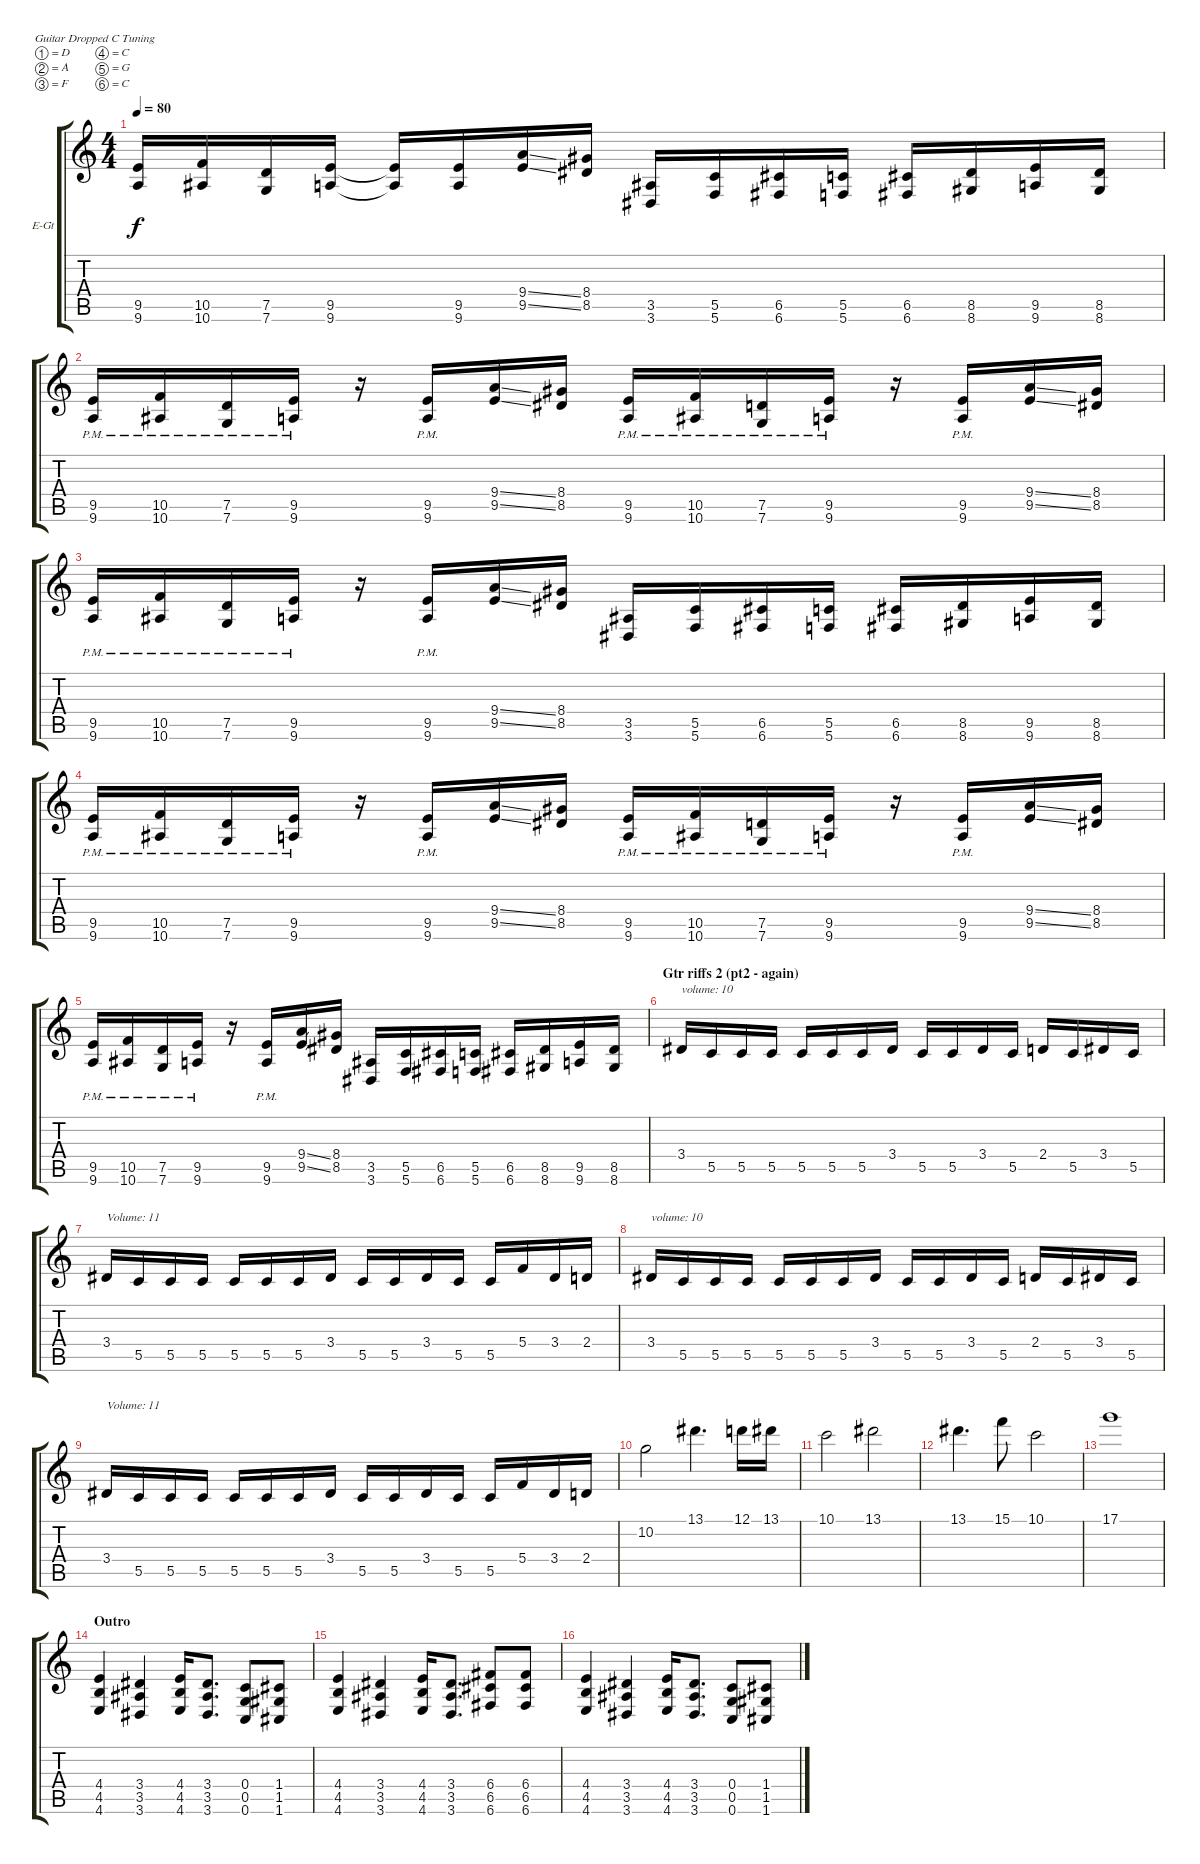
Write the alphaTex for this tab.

\bracketExtendMode groupsimilarinstruments
\firstSystemTrackNameOrientation horizontal
\otherSystemsTrackNameOrientation horizontal
\track ("Guitar" "E-Gt") {instrument distortionguitar}
\staff {score tabs}
\tuning (D4 A3 F3 C3 G2 C2)
\ts (4 4)
\tempo 80
\clef g2
\ks c
(9.5 9.6).16{dy f} (10.5 10.6).16 (7.5 7.6).16 (9.5 9.6).16 (9.5{t} 9.6{t}).16 (9.5 9.6).16 (9.4{ss} 9.5{ss}).16 (8.4 8.5).16 (3.5 3.6).16 (5.5 5.6).16 (6.5 6.6).16 (5.5 5.6).16 (6.5 6.6).16 (8.5 8.6).16 (9.5 9.6).16 (8.5 8.6).16 |
(9.5{pm} 9.6{pm}).16 (10.5{pm} 10.6{pm}).16 (7.5{pm} 7.6{pm}).16 (9.5{pm} 9.6{pm}).16 r.16 (9.5{pm} 9.6{pm}).16 (9.4{ss} 9.5{ss}).16 (8.4 8.5).16 (9.5{pm} 9.6{pm}).16 (10.5{pm} 10.6{pm}).16 (7.5{pm} 7.6{pm}).16 (9.5{pm} 9.6{pm}).16 r.16 (9.5{pm} 9.6{pm}).16 (9.4{ss} 9.5{ss}).16 (8.4 8.5).16 |
(9.5{pm} 9.6{pm}).16 (10.5{pm} 10.6{pm}).16 (7.5{pm} 7.6{pm}).16 (9.5{pm} 9.6{pm}).16 r.16 (9.5{pm} 9.6{pm}).16 (9.4{ss} 9.5{ss}).16 (8.4 8.5).16 (3.5 3.6).16 (5.5 5.6).16 (6.5 6.6).16 (5.5 5.6).16 (6.5 6.6).16 (8.5 8.6).16 (9.5 9.6).16 (8.5 8.6).16 |
(9.5{pm} 9.6{pm}).16 (10.5{pm} 10.6{pm}).16 (7.5{pm} 7.6{pm}).16 (9.5{pm} 9.6{pm}).16 r.16 (9.5{pm} 9.6{pm}).16 (9.4{ss} 9.5{ss}).16 (8.4 8.5).16 (9.5{pm} 9.6{pm}).16 (10.5{pm} 10.6{pm}).16 (7.5{pm} 7.6{pm}).16 (9.5{pm} 9.6{pm}).16 r.16 (9.5{pm} 9.6{pm}).16 (9.4{ss} 9.5{ss}).16 (8.4 8.5).16 |
(9.5{pm} 9.6{pm}).16 (10.5{pm} 10.6{pm}).16 (7.5{pm} 7.6{pm}).16 (9.5{pm} 9.6{pm}).16 r.16 (9.5{pm} 9.6{pm}).16 (9.4{ss} 9.5{ss}).16 (8.4 8.5).16 (3.5 3.6).16 (5.5 5.6).16 (6.5 6.6).16 (5.5 5.6).16 (6.5 6.6).16 (8.5 8.6).16 (9.5 9.6).16 (8.5 8.6).16 |
\section ("" "Gtr riffs 2 (pt2 - again)")
3.4.16{txt "volume: 10"} 5.5.16 5.5.16 5.5.16 5.5.16 5.5.16 5.5.16 3.4.16 5.5.16 5.5.16 3.4.16 5.5.16 2.4.16 5.5.16 3.4.16 5.5.16 |
3.4.16{txt "Volume: 11"} 5.5.16 5.5.16 5.5.16 5.5.16 5.5.16 5.5.16 3.4.16 5.5.16 5.5.16 3.4.16 5.5.16 5.5.16 5.4.16 3.4.16 2.4.16 |
3.4.16{txt "volume: 10"} 5.5.16 5.5.16 5.5.16 5.5.16 5.5.16 5.5.16 3.4.16 5.5.16 5.5.16 3.4.16 5.5.16 2.4.16 5.5.16 3.4.16 5.5.16 |
3.4.16{txt "Volume: 11"} 5.5.16 5.5.16 5.5.16 5.5.16 5.5.16 5.5.16 3.4.16 5.5.16 5.5.16 3.4.16 5.5.16 5.5.16 5.4.16 3.4.16 2.4.16 |
10.2.2 13.1.4{d} 12.1.16 13.1.16 |
10.1.2 13.1.2 |
13.1.4{d} 15.1.8 10.1.2 |
17.1.1 |
\section ("" "Outro ")
(4.4 4.5 4.6).4 (3.4 3.5 3.6).4 (4.4 4.5 4.6).16 (3.4 3.5 3.6).8{d} (0.4 0.5 0.6).8 (1.4 1.5 1.6).8 |
(4.4 4.5 4.6).4 (3.4 3.5 3.6).4 (4.4 4.5 4.6).16 (3.4 3.5 3.6).8{d} (6.4 6.5 6.6).8 (6.4 6.5 6.6).8 |
(4.4 4.5 4.6).4 (3.4 3.5 3.6).4 (4.4 4.5 4.6).16 (3.4 3.5 3.6).8{d} (0.4 0.5 0.6).8 (1.4 1.5 1.6).8
